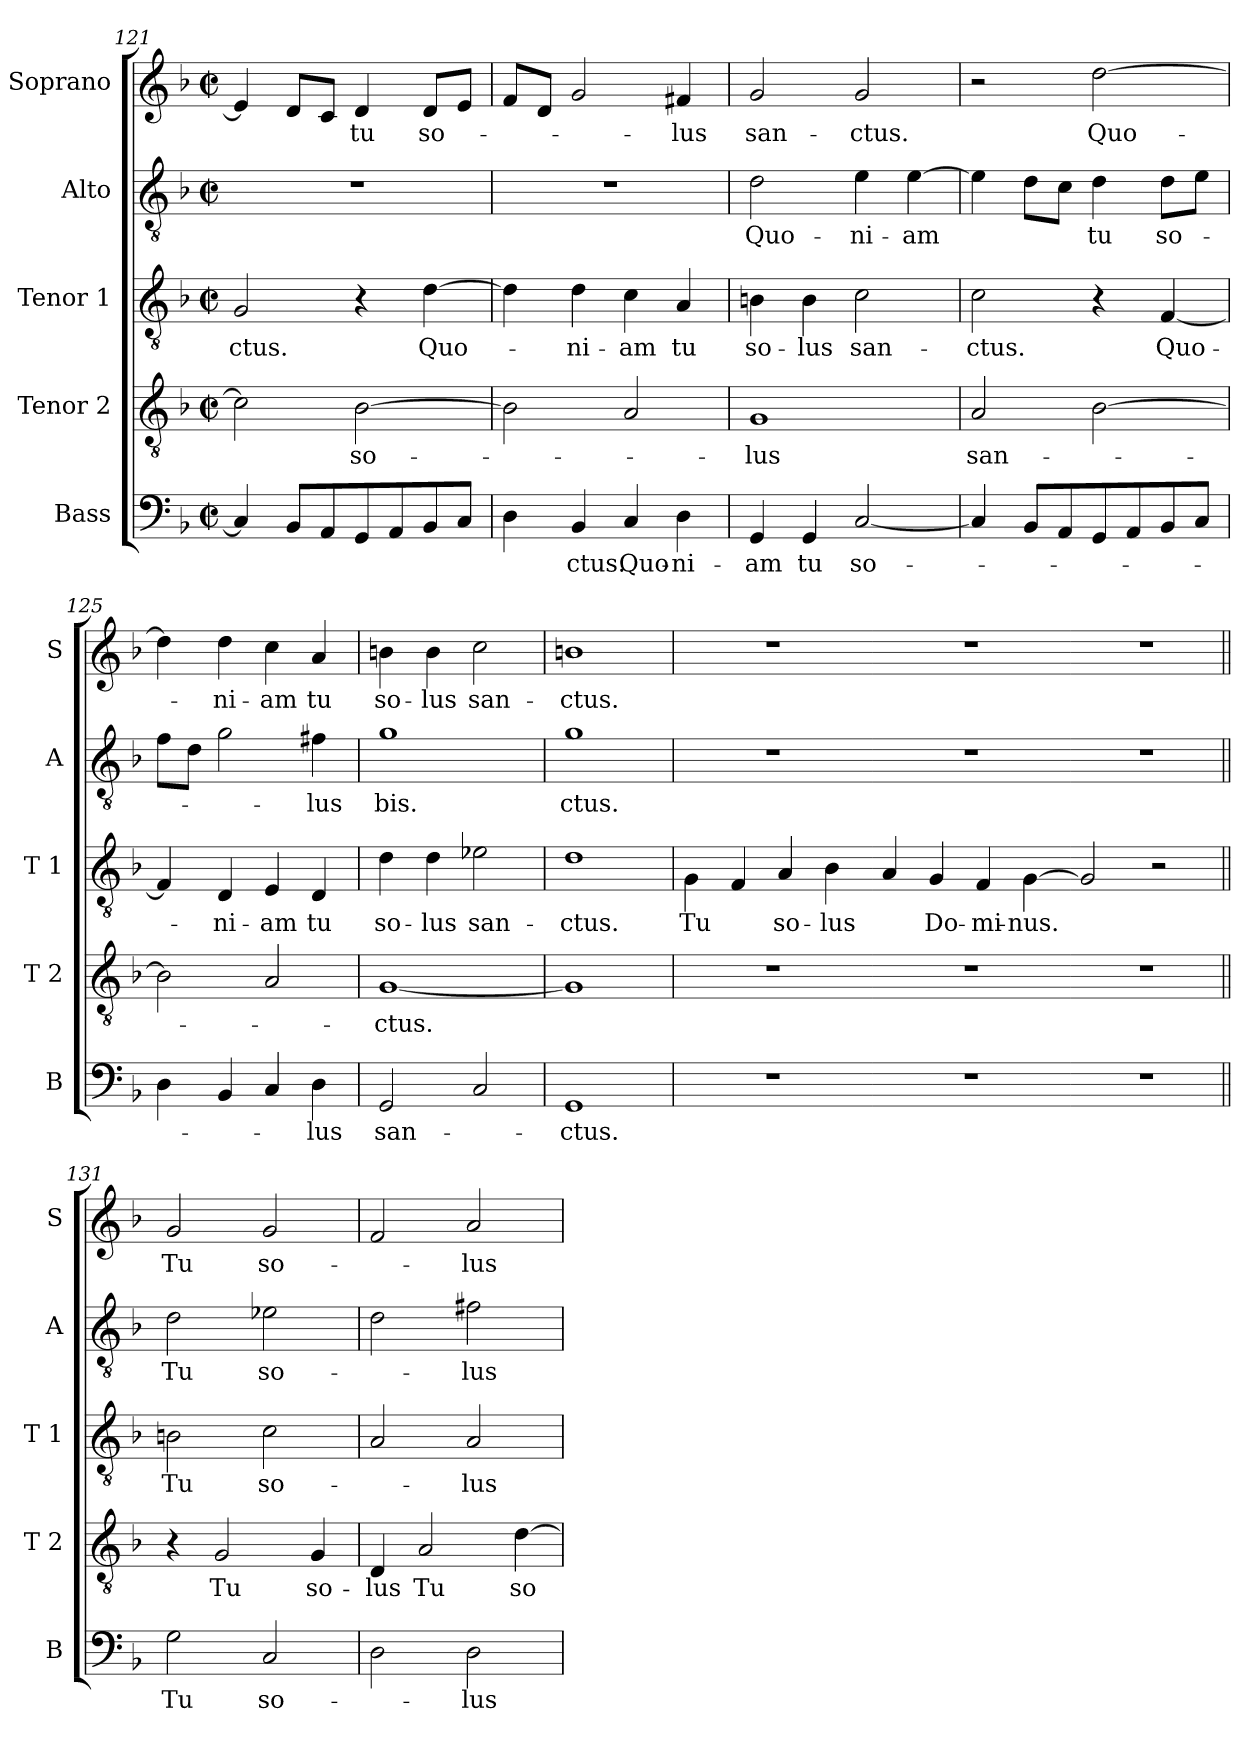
**kern	**text	**kern	**text	**kern	**text	**kern	**text	**kern	**text
*part5	*part5	*part4	*part4	*part3	*part3	*part2	*part2	*part1	*part1
*staff5	*staff5	*staff4	*staff4	*staff3	*staff3	*staff2	*staff2	*staff1	*staff1
*I"Bass	*	*I"Tenor 2	*	*I"Tenor 1	*	*I"Alto	*	*I"Soprano	*
*I'B	*	*I'T 2	*	*I'T 1	*	*I'A	*	*I'S	*
*clefF4	*	*clefGv2	*	*clefGv2	*	*clefGv2	*	*clefG2	*
*k[b-]	*	*k[b-]	*	*k[b-]	*	*k[b-]	*	*k[b-]	*
*F:	*	*F:	*	*F:	*	*F:	*	*F:	*
*M2/2	*	*M2/2	*	*M2/2	*	*M2/2	*	*M2/2	*
*met(c|)	*	*met(c|)	*	*met(c|)	*	*met(c|)	*	*met(c|)	*
=121	=121	=121	=121	=121	=121	=121	=121	=121	=121
!	!	!	!	!	!LO:LY:b	!	!	!	!
4C/]	.	2c\]	.	2G/	-ctus.	1r	.	4e/]	.
8BB-/L	.	.	.	.	.	.	.	8d/L	.
8AA/	.	.	.	.	.	.	.	8c/J	.
!	!	!	!LO:LY:b	!	!	!	!	!	!
!	!	!	!	!	!	!	!	!	!LO:LY:b
8GG/	.	[2B-\	so-	4r	.	.	.	4d/	tu
8AA/	.	.	.	.	.	.	.	.	.
!	!	!	!	!	!LO:LY:b	!	!	!	!
!	!	!	!	!	!	!	!	!	!LO:LY:b
8BB-/	.	.	.	[4d\	Quo-	.	.	8d/L	so-
8C/J	.	.	.	.	.	.	.	8e/J	.
=122	=122	=122	=122	=122	=122	=122	=122	=122	=122
4D\	.	2B-\]	.	4d\]	.	1r	.	8f/L	.
.	.	.	.	.	.	.	.	8d/J	.
!	!LO:LY:b	!	!	!	!	!	!	!	!
!	!	!	!	!	!LO:LY:b	!	!	!	!
4BB-/	-ctus.	.	.	4d\	-ni-	.	.	2g/	.
!	!LO:LY:b	!	!	!	!	!	!	!	!
!	!	!	!	!	!LO:LY:b	!	!	!	!
4C/	Quo-	2A/	.	4c\	-am	.	.	.	.
!	!LO:LY:b	!	!	!	!	!	!	!	!
!	!	!	!	!	!LO:LY:b	!	!	!	!
!	!	!	!	!	!	!	!	!	!LO:LY:b
4D\	-ni-	.	.	4A/	tu	.	.	4f#X/	-lus
=123	=123	=123	=123	=123	=123	=123	=123	=123	=123
!	!LO:LY:b	!	!	!	!	!	!	!	!
!	!	!	!LO:LY:b	!	!	!	!	!	!
!	!	!	!	!	!LO:LY:b	!	!	!	!
!	!	!	!	!	!	!	!LO:LY:b	!	!
!	!	!	!	!	!	!	!	!	!LO:LY:b
4GG/	-am	1G	-lus	4Bn\	so-	2d\	Quo-	2g/	san-
!	!LO:LY:b	!	!	!	!	!	!	!	!
!	!	!	!	!	!LO:LY:b	!	!	!	!
4GG/	tu	.	.	4B\	-lus	.	.	.	.
!	!LO:LY:b	!	!	!	!	!	!	!	!
!	!	!	!	!	!LO:LY:b	!	!	!	!
!	!	!	!	!	!	!	!LO:LY:b	!	!
!	!	!	!	!	!	!	!	!	!LO:LY:b
[2C/	so-	.	.	2c\	san-	4e\	-ni-	2g/	-ctus.
!	!	!	!	!	!	!	!LO:LY:b	!	!
.	.	.	.	.	.	[4e\	-am	.	.
!!LO:LB:g=z
=124	=124	=124	=124	=124	=124	=124	=124	=124	=124
!	!	!	!LO:LY:b	!	!	!	!	!	!
!	!	!	!	!	!LO:LY:b	!	!	!	!
4C/]	.	2A/	san-	2c\	-ctus.	4e\]	.	2r	.
8BB-/L	.	.	.	.	.	8d\L	.	.	.
8AA/	.	.	.	.	.	8c\J	.	.	.
!	!	!	!	!	!	!	!LO:LY:b	!	!
!	!	!	!	!	!	!	!	!	!LO:LY:b
8GG/	.	[2B-\	.	4r	.	4d\	tu	[2dd\	Quo-
8AA/	.	.	.	.	.	.	.	.	.
!	!	!	!	!	!LO:LY:b	!	!	!	!
!	!	!	!	!	!	!	!LO:LY:b	!	!
8BB-/	.	.	.	[4F/	Quo-	8d\L	so-	.	.
8C/J	.	.	.	.	.	8e\J	.	.	.
=125	=125	=125	=125	=125	=125	=125	=125	=125	=125
4D\	.	2B-\]	.	4F/]	.	8f\L	.	4dd\]	.
.	.	.	.	.	.	8d\J	.	.	.
!	!	!	!	!	!LO:LY:b	!	!	!	!
!	!	!	!	!	!	!	!	!	!LO:LY:b
4BB-/	.	.	.	4D/	-ni-	2g\	.	4dd\	-ni-
!	!	!	!	!	!LO:LY:b	!	!	!	!
!	!	!	!	!	!	!	!	!	!LO:LY:b
4C/	.	2A/	.	4E/	-am	.	.	4cc\	-am
!	!LO:LY:b	!	!	!	!	!	!	!	!
!	!	!	!	!	!LO:LY:b	!	!	!	!
!	!	!	!	!	!	!	!LO:LY:b	!	!
!	!	!	!	!	!	!	!	!	!LO:LY:b
4D\	-lus	.	.	4D/	tu	4f#X\	-lus	4a/	tu
=126	=126	=126	=126	=126	=126	=126	=126	=126	=126
!	!LO:LY:b	!	!	!	!	!	!	!	!
!	!	!	!LO:LY:b	!	!	!	!	!	!
!	!	!	!	!	!LO:LY:b	!	!	!	!
!	!	!	!	!	!	!	!LO:LY:b	!	!
!	!	!	!	!	!	!	!	!	!LO:LY:b
2GG/	san-	[1G	-ctus.	4d\	so-	1g	bis.	4bn\	so-
!	!	!	!	!	!LO:LY:b	!	!	!	!
!	!	!	!	!	!	!	!	!	!LO:LY:b
.	.	.	.	4d\	-lus	.	.	4b\	-lus
!	!	!	!	!	!LO:LY:b	!	!	!	!
!	!	!	!	!	!	!	!	!	!LO:LY:b
2C/	.	.	.	2e-X\	san-	.	.	2cc\	san-
=127	=127	=127	=127	=127	=127	=127	=127	=127	=127
!	!LO:LY:b	!	!	!	!	!	!	!	!
!	!	!	!	!	!LO:LY:b	!	!	!	!
!	!	!	!	!	!	!	!LO:LY:b	!	!
!	!	!	!	!	!	!	!	!	!LO:LY:b
1GG	-ctus.	1G]	.	1d	-ctus.	1g	ctus.	1bn	-ctus.
=128	=128	=128	=128	=128	=128	=128	=128	=128	=128
!	!	!	!	!	!LO:LY:b	!	!	!	!
1r	.	1r	.	4G\	Tu	1r	.	1r	.
.	.	.	.	4F/	.	.	.	.	.
!	!	!	!	!	!LO:LY:b	!	!	!	!
.	.	.	.	4A/	so-	.	.	.	.
!	!	!	!	!	!LO:LY:b	!	!	!	!
.	.	.	.	4B-\	-lus	.	.	.	.
=129-	=129-	=129-	=129-	=129-	=129-	=129-	=129-	=129-	=129-
1r	.	1r	.	4A/	.	1r	.	1r	.
!	!	!	!	!	!LO:LY:b	!	!	!	!
.	.	.	.	4G/	Do-	.	.	.	.
!	!	!	!	!	!LO:LY:b	!	!	!	!
.	.	.	.	4F/	-mi-	.	.	.	.
!	!	!	!	!	!LO:LY:b	!	!	!	!
.	.	.	.	[4G\	-nus.	.	.	.	.
=130-	=130-	=130-	=130-	=130-	=130-	=130-	=130-	=130-	=130-
1r	.	1r	.	2G/]	.	1r	.	1r	.
.	.	.	.	2r	.	.	.	.	.
!!LO:LB:g=z
=131||	=131||	=131||	=131||	=131||	=131||	=131||	=131||	=131||	=131||
!	!LO:LY:b	!	!	!	!	!	!	!	!
!	!	!	!	!	!LO:LY:b	!	!	!	!
!	!	!	!	!	!	!	!LO:LY:b	!	!
!	!	!	!	!	!	!	!	!	!LO:LY:b
2G\	Tu	4r	.	2Bn\	Tu	2d\	Tu	2g/	Tu
!	!	!	!LO:LY:b	!	!	!	!	!	!
.	.	2G/	Tu	.	.	.	.	.	.
!	!LO:LY:b	!	!	!	!	!	!	!	!
!	!	!	!	!	!LO:LY:b	!	!	!	!
!	!	!	!	!	!	!	!LO:LY:b	!	!
!	!	!	!	!	!	!	!	!	!LO:LY:b
2C/	so-	.	.	2c\	so-	2e-X\	so-	2g/	so-
!	!	!	!LO:LY:b	!	!	!	!	!	!
.	.	4G/	so-	.	.	.	.	.	.
=132	=132	=132	=132	=132	=132	=132	=132	=132	=132
!	!	!	!LO:LY:b	!	!	!	!	!	!
2D\	.	4D/	-lus	2A/	.	2d\	.	2f/	.
!	!	!	!LO:LY:b	!	!	!	!	!	!
.	.	2A/	Tu	.	.	.	.	.	.
!	!LO:LY:b	!	!	!	!	!	!	!	!
!	!	!	!	!	!LO:LY:b	!	!	!	!
!	!	!	!	!	!	!	!LO:LY:b	!	!
!	!	!	!	!	!	!	!	!	!LO:LY:b
2D\	-lus	.	.	2A/	-lus	2f#X\	-lus	2a/	-lus
!	!	!	!LO:LY:b	!	!	!	!	!	!
.	.	[4d\	so-	.	.	.	.	.	.
=	=	=	=	=	=	=	=	=	=
*-	*-	*-	*-	*-	*-	*-	*-	*-	*-
